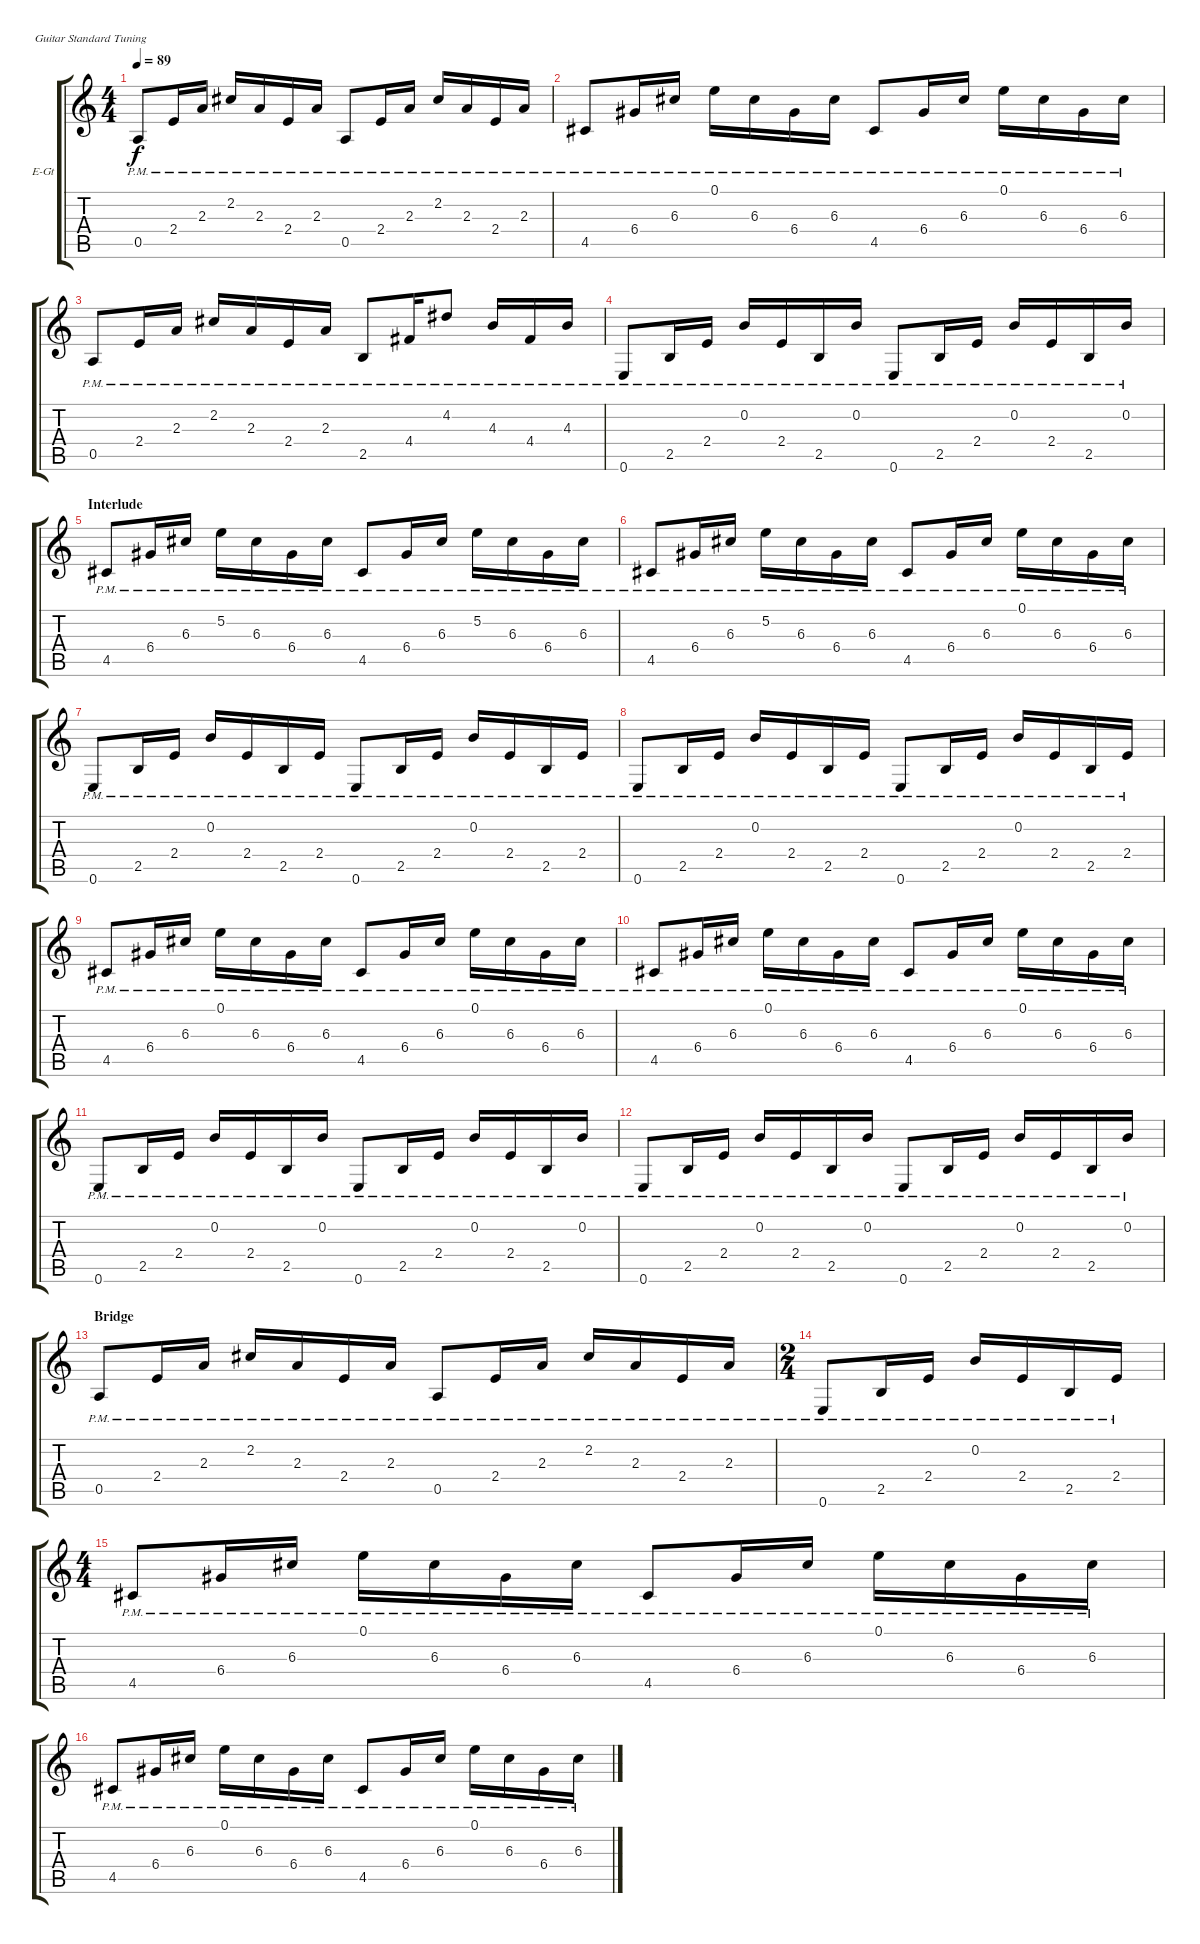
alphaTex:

\bracketExtendMode groupsimilarinstruments
\firstSystemTrackNameOrientation horizontal
\otherSystemsTrackNameOrientation horizontal
\track ("Guitar" "E-Gt") {instrument electricguitarmuted}
\staff {score tabs}
\tuning (E4 B3 G3 D3 A2 E2)
\ts (4 4)
\tempo 89
\clef g2
\ks c
0.5{pm}.8{dy f} 2.4{pm}.16 2.3{pm}.16 2.2{pm}.16 2.3{pm}.16 2.4{pm}.16 2.3{pm}.16 0.5{pm}.8 2.4{pm}.16 2.3{pm}.16 2.2{pm}.16 2.3{pm}.16 2.4{pm}.16 2.3{pm}.16 |
4.5{pm}.8 6.4{pm}.16 6.3{pm}.16 0.1{pm}.16 6.3{pm}.16 6.4{pm}.16 6.3{pm}.16 4.5{pm}.8 6.4{pm}.16 6.3{pm}.16 0.1{pm}.16 6.3{pm}.16 6.4{pm}.16 6.3{pm}.16 |
0.5{pm}.8 2.4{pm}.16 2.3{pm}.16 2.2{pm}.16 2.3{pm}.16 2.4{pm}.16 2.3{pm}.16 2.5{pm}.8 4.4{pm}.16 4.2{pm}.8 4.3{pm}.16 4.4{pm}.16 4.3{pm}.16 |
0.6{pm}.8 2.5{pm}.16 2.4{pm}.16 0.2{pm}.16 2.4{pm}.16 2.5{pm}.16 0.2{pm}.16 0.6{pm}.8 2.5{pm}.16 2.4{pm}.16 0.2{pm}.16 2.4{pm}.16 2.5{pm}.16 0.2{pm}.16 |
\section ("" "Interlude")
4.5{pm}.8 6.4{pm}.16 6.3{pm}.16 5.2{pm}.16 6.3{pm}.16 6.4{pm}.16 6.3{pm}.16 4.5{pm}.8 6.4{pm}.16 6.3{pm}.16 5.2{pm}.16 6.3{pm}.16 6.4{pm}.16 6.3{pm}.16 |
4.5{pm}.8 6.4{pm}.16 6.3{pm}.16 5.2{pm}.16 6.3{pm}.16 6.4{pm}.16 6.3{pm}.16 4.5{pm}.8 6.4{pm}.16 6.3{pm}.16 0.1{pm}.16 6.3{pm}.16 6.4{pm}.16 6.3{pm}.16 |
0.6{pm}.8 2.5{pm}.16 2.4{pm}.16 0.2{pm}.16 2.4{pm}.16 2.5{pm}.16 2.4{pm}.16 0.6{pm}.8 2.5{pm}.16 2.4{pm}.16 0.2{pm}.16 2.4{pm}.16 2.5{pm}.16 2.4{pm}.16 |
0.6{pm}.8 2.5{pm}.16 2.4{pm}.16 0.2{pm}.16 2.4{pm}.16 2.5{pm}.16 2.4{pm}.16 0.6{pm}.8 2.5{pm}.16 2.4{pm}.16 0.2{pm}.16 2.4{pm}.16 2.5{pm}.16 2.4{pm}.16 |
4.5{pm}.8 6.4{pm}.16 6.3{pm}.16 0.1{pm}.16 6.3{pm}.16 6.4{pm}.16 6.3{pm}.16 4.5{pm}.8 6.4{pm}.16 6.3{pm}.16 0.1{pm}.16 6.3{pm}.16 6.4{pm}.16 6.3{pm}.16 |
4.5{pm}.8 6.4{pm}.16 6.3{pm}.16 0.1{pm}.16 6.3{pm}.16 6.4{pm}.16 6.3{pm}.16 4.5{pm}.8 6.4{pm}.16 6.3{pm}.16 0.1{pm}.16 6.3{pm}.16 6.4{pm}.16 6.3{pm}.16 |
0.6{pm}.8 2.5{pm}.16 2.4{pm}.16 0.2{pm}.16 2.4{pm}.16 2.5{pm}.16 0.2{pm}.16 0.6{pm}.8 2.5{pm}.16 2.4{pm}.16 0.2{pm}.16 2.4{pm}.16 2.5{pm}.16 0.2{pm}.16 |
0.6{pm}.8 2.5{pm}.16 2.4{pm}.16 0.2{pm}.16 2.4{pm}.16 2.5{pm}.16 0.2{pm}.16 0.6{pm}.8 2.5{pm}.16 2.4{pm}.16 0.2{pm}.16 2.4{pm}.16 2.5{pm}.16 0.2{pm}.16 |
\section ("" "Bridge")
0.5{pm}.8 2.4{pm}.16 2.3{pm}.16 2.2{pm}.16 2.3{pm}.16 2.4{pm}.16 2.3{pm}.16 0.5{pm}.8 2.4{pm}.16 2.3{pm}.16 2.2{pm}.16 2.3{pm}.16 2.4{pm}.16 2.3{pm}.16 |
\ts (2 4)
0.6{pm}.8 2.5{pm}.16 2.4{pm}.16 0.2{pm}.16 2.4{pm}.16 2.5{pm}.16 2.4{pm}.16 |
\ts (4 4)
4.5{pm}.8 6.4{pm}.16 6.3{pm}.16 0.1{pm}.16 6.3{pm}.16 6.4{pm}.16 6.3{pm}.16 4.5{pm}.8 6.4{pm}.16 6.3{pm}.16 0.1{pm}.16 6.3{pm}.16 6.4{pm}.16 6.3{pm}.16 |
4.5{pm}.8 6.4{pm}.16 6.3{pm}.16 0.1{pm}.16 6.3{pm}.16 6.4{pm}.16 6.3{pm}.16 4.5{pm}.8 6.4{pm}.16 6.3{pm}.16 0.1{pm}.16 6.3{pm}.16 6.4{pm}.16 6.3{pm}.16
